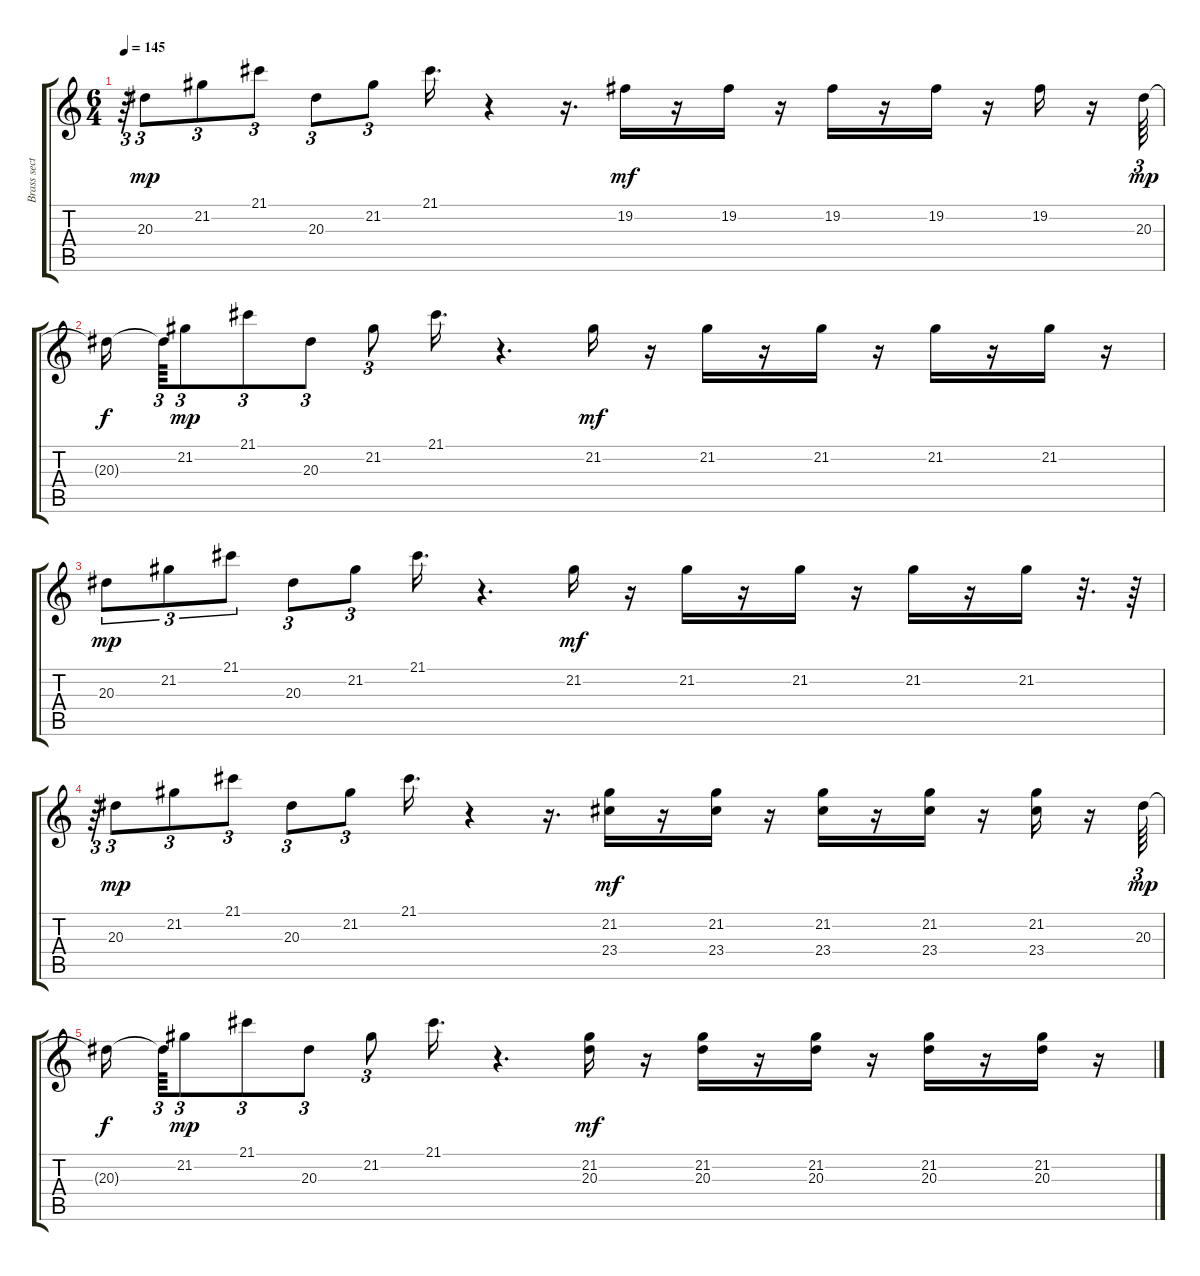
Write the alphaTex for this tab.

\track ("Brass section" "Brass sect") {instrument brasssection}
\staff {score tabs}
\tuning (E4 B3 G3 D3 A2 E2) {hide}
\ts (6 4)
\tempo 145
\clef g2
\ks c
r.64{tu (3 2) dy mf} 20.3.8{tu (3 2) dy mp} 21.2.8{tu (3 2)} 21.1.8{tu (3 2)} 20.3.8{tu (3 2)} 21.2.8{tu (3 2)} 21.1.16{d} r.4 r.16{d} 19.2.16{dy mf} r.16 19.2.16 r.16 19.2.16 r.16 19.2.16 r.16 19.2.16 r.16 20.3.64{tu (3 2) dy mp} |
20.3{t}.16{dy f beam splitsecondary} 20.3{t}.64{tu (3 2)} 21.2.8{tu (3 2) dy mp} 21.1.8{tu (3 2)} 20.3.8{tu (3 2)} 21.2.8{tu (3 2)} 21.1.16{d} r.4{d} 21.2.16{dy mf} r.16 21.2.16 r.16 21.2.16 r.16 21.2.16 r.16 21.2.16 r.16 |
20.3.8{tu (3 2) dy mp} 21.2.8{tu (3 2)} 21.1.8{tu (3 2)} 20.3.8{tu (3 2)} 21.2.8{tu (3 2)} 21.1.16{d} r.4{d} 21.2.16{dy mf} r.16 21.2.16 r.16 21.2.16 r.16 21.2.16 r.16 21.2.16 r.32{d} r.64 |
r.64{tu (3 2)} 20.3.8{tu (3 2) dy mp} 21.2.8{tu (3 2)} 21.1.8{tu (3 2)} 20.3.8{tu (3 2)} 21.2.8{tu (3 2)} 21.1.16{d} r.4 r.16{d} (21.2 23.4).16{dy mf} r.16 (21.2 23.4).16 r.16 (21.2 23.4).16 r.16 (21.2 23.4).16 r.16 (21.2 23.4).16 r.16 20.3.64{tu (3 2) dy mp} |
20.3{t}.16{dy f beam splitsecondary} 20.3{t}.64{tu (3 2)} 21.2.8{tu (3 2) dy mp} 21.1.8{tu (3 2)} 20.3.8{tu (3 2)} 21.2.8{tu (3 2)} 21.1.16{d} r.4{d} (21.2 20.3).16{dy mf} r.16 (21.2 20.3).16 r.16 (21.2 20.3).16 r.16 (21.2 20.3).16 r.16 (21.2 20.3).16 r.16
